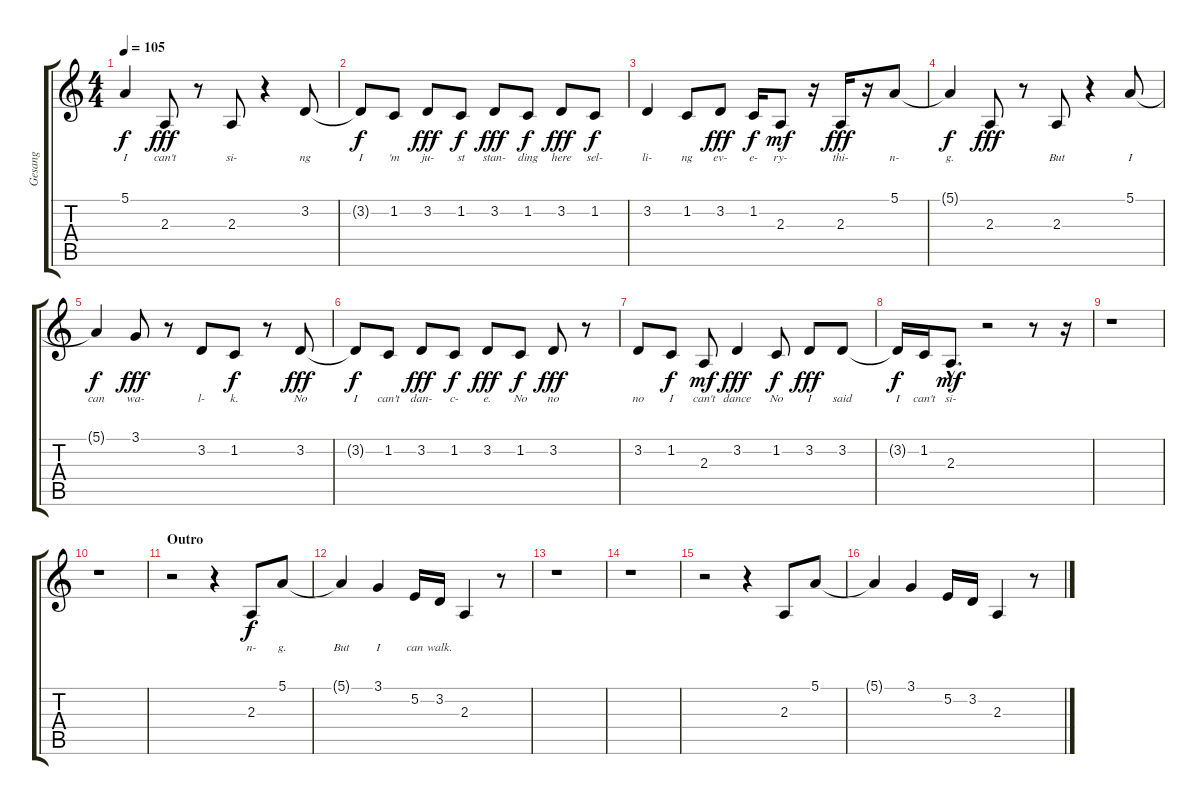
\track ("Gesang" "Gesang") {instrument altosax}
\staff {score tabs}
\tuning (E4 B3 G3 D3 A2 E2) {hide}
\ts (4 4)
\tempo 105
\clef g2
\ks c
5.1{t}.4{lyrics (0 "I") lyrics (1 "") lyrics (2 "") lyrics (3 "") lyrics (4 "") dy f} 2.3.8{lyrics (0 "can't") lyrics (1 "") lyrics (2 "") lyrics (3 "") lyrics (4 "") dy fff} r.8 2.3.8{lyrics (0 "si-") lyrics (1 "") lyrics (2 "") lyrics (3 "") lyrics (4 "")} r.4 3.2.8{lyrics (0 "ng") lyrics (1 "") lyrics (2 "") lyrics (3 "") lyrics (4 "")} |
3.2{t}.8{lyrics (0 "I") lyrics (1 "") lyrics (2 "") lyrics (3 "") lyrics (4 "") dy f} 1.2.8{lyrics (0 "'m") lyrics (1 "") lyrics (2 "") lyrics (3 "") lyrics (4 "")} 3.2.8{lyrics (0 "ju-") lyrics (1 "") lyrics (2 "") lyrics (3 "") lyrics (4 "") dy fff} 1.2.8{lyrics (0 "st") lyrics (1 "") lyrics (2 "") lyrics (3 "") lyrics (4 "") dy f} 3.2.8{lyrics (0 "stan-") lyrics (1 "") lyrics (2 "") lyrics (3 "") lyrics (4 "") dy fff} 1.2.8{lyrics (0 "ding") lyrics (1 "") lyrics (2 "") lyrics (3 "") lyrics (4 "") dy f} 3.2.8{lyrics (0 "here") lyrics (1 "") lyrics (2 "") lyrics (3 "") lyrics (4 "") dy fff} 1.2.8{lyrics (0 "sel-") lyrics (1 "") lyrics (2 "") lyrics (3 "") lyrics (4 "") dy f} |
3.2.4{lyrics (0 "li-") lyrics (1 "") lyrics (2 "") lyrics (3 "") lyrics (4 "")} 1.2.8{lyrics (0 "ng") lyrics (1 "") lyrics (2 "") lyrics (3 "") lyrics (4 "")} 3.2.8{lyrics (0 "ev-") lyrics (1 "") lyrics (2 "") lyrics (3 "") lyrics (4 "") dy fff} 1.2.16{lyrics (0 "e-") lyrics (1 "") lyrics (2 "") lyrics (3 "") lyrics (4 "") dy f} 2.3.8{lyrics (0 "ry-") lyrics (1 "") lyrics (2 "") lyrics (3 "") lyrics (4 "") dy mf} r.16 2.3.16{lyrics (0 "thi-") lyrics (1 "") lyrics (2 "") lyrics (3 "") lyrics (4 "") dy fff} r.16 5.1.8{lyrics (0 "n-") lyrics (1 "") lyrics (2 "") lyrics (3 "") lyrics (4 "")} |
5.1{t}.4{lyrics (0 "g.") lyrics (1 "") lyrics (2 "") lyrics (3 "") lyrics (4 "") dy f} 2.3.8{lyrics (0 "") lyrics (1 "") lyrics (2 "") lyrics (3 "") lyrics (4 "") dy fff} r.8 2.3.8{lyrics (0 "But") lyrics (1 "") lyrics (2 "") lyrics (3 "") lyrics (4 "")} r.4 5.1.8{lyrics (0 "I") lyrics (1 "") lyrics (2 "") lyrics (3 "") lyrics (4 "")} |
5.1{t}.4{lyrics (0 "can") lyrics (1 "") lyrics (2 "") lyrics (3 "") lyrics (4 "") dy f} 3.1.8{lyrics (0 "wa-") lyrics (1 "") lyrics (2 "") lyrics (3 "") lyrics (4 "") dy fff} r.8 3.2.8{lyrics (0 "l-") lyrics (1 "") lyrics (2 "") lyrics (3 "") lyrics (4 "")} 1.2.8{lyrics (0 "k.") lyrics (1 "") lyrics (2 "") lyrics (3 "") lyrics (4 "") dy f} r.8 3.2.8{lyrics (0 "No") lyrics (1 "") lyrics (2 "") lyrics (3 "") lyrics (4 "") dy fff} |
3.2{t}.8{lyrics (0 "I") lyrics (1 "") lyrics (2 "") lyrics (3 "") lyrics (4 "") dy f} 1.2.8{lyrics (0 "can't") lyrics (1 "") lyrics (2 "") lyrics (3 "") lyrics (4 "")} 3.2.8{lyrics (0 "dan-") lyrics (1 "") lyrics (2 "") lyrics (3 "") lyrics (4 "") dy fff} 1.2.8{lyrics (0 "c-") lyrics (1 "") lyrics (2 "") lyrics (3 "") lyrics (4 "") dy f} 3.2.8{lyrics (0 "e.") lyrics (1 "") lyrics (2 "") lyrics (3 "") lyrics (4 "") dy fff} 1.2.8{lyrics (0 "No") lyrics (1 "") lyrics (2 "") lyrics (3 "") lyrics (4 "") dy f} 3.2.8{lyrics (0 "no") lyrics (1 "") lyrics (2 "") lyrics (3 "") lyrics (4 "") dy fff} r.8 |
3.2.8{lyrics (0 "no") lyrics (1 "") lyrics (2 "") lyrics (3 "") lyrics (4 "")} 1.2.8{lyrics (0 "I") lyrics (1 "") lyrics (2 "") lyrics (3 "") lyrics (4 "") dy f} 2.3.8{lyrics (0 "can't") lyrics (1 "") lyrics (2 "") lyrics (3 "") lyrics (4 "") dy mf} 3.2.4{lyrics (0 "dance") lyrics (1 "") lyrics (2 "") lyrics (3 "") lyrics (4 "") dy fff} 1.2.8{lyrics (0 "No") lyrics (1 "") lyrics (2 "") lyrics (3 "") lyrics (4 "") dy f} 3.2.8{lyrics (0 "I") lyrics (1 "") lyrics (2 "") lyrics (3 "") lyrics (4 "") dy fff} 3.2.8{lyrics (0 "said") lyrics (1 "") lyrics (2 "") lyrics (3 "") lyrics (4 "")} |
3.2{t}.16{lyrics (0 "I") lyrics (1 "") lyrics (2 "") lyrics (3 "") lyrics (4 "") dy f} 1.2.16{lyrics (0 "can't") lyrics (1 "") lyrics (2 "") lyrics (3 "") lyrics (4 "")} 2.3{hac}.8{d lyrics (0 "si-") lyrics (1 "") lyrics (2 "") lyrics (3 "") lyrics (4 "") dy mf} r.2 r.8 r.16 |
r.1 |
r.1 |
\section ("" "Outro")
r.2 r.4 2.3.8{lyrics (0 "n-") lyrics (1 "") lyrics (2 "") lyrics (3 "") lyrics (4 "") dy f} 5.1.8{lyrics (0 "g.") lyrics (1 "") lyrics (2 "") lyrics (3 "") lyrics (4 "")} |
5.1{t}.4{lyrics (0 "But") lyrics (1 "") lyrics (2 "") lyrics (3 "") lyrics (4 "")} 3.1.4{lyrics (0 "I") lyrics (1 "") lyrics (2 "") lyrics (3 "") lyrics (4 "")} 5.2.16{lyrics (0 "can") lyrics (1 "") lyrics (2 "") lyrics (3 "") lyrics (4 "")} 3.2.16{lyrics (0 "walk.") lyrics (1 "") lyrics (2 "") lyrics (3 "") lyrics (4 "")} 2.3.4 r.8 |
r.1 |
r.1 |
r.2 r.4 2.3.8 5.1.8 |
5.1{t}.4 3.1.4 5.2.16 3.2.16 2.3.4 r.8
